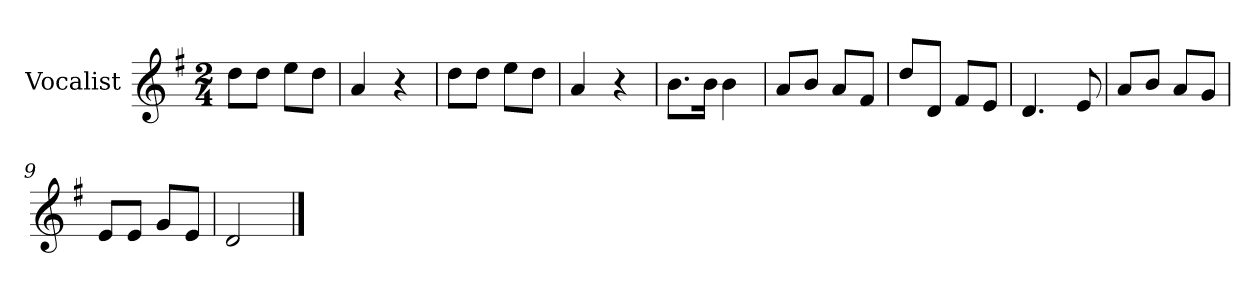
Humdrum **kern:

**kern
*part1
*staff1
*I"Vocalist
*k[f#]
*G:
*M2/4
=
8ddL
8ddJ
8eeL
8ddJ
=1
4a
4r
=2
8ddL
8ddJ
8eeL
8ddJ
=3
4a
4r
=4
8.bL
16bJk
4b
=5
8aL
8bJ
8aL
8f#J
=6
8ddL
8dJ
8f#L
8eJ
=7
4.d
8e
=8
8aL
8bJ
8aL
8gJ
=9
8eL
8eJ
8gL
8eJ
=10
2d
==
*-
